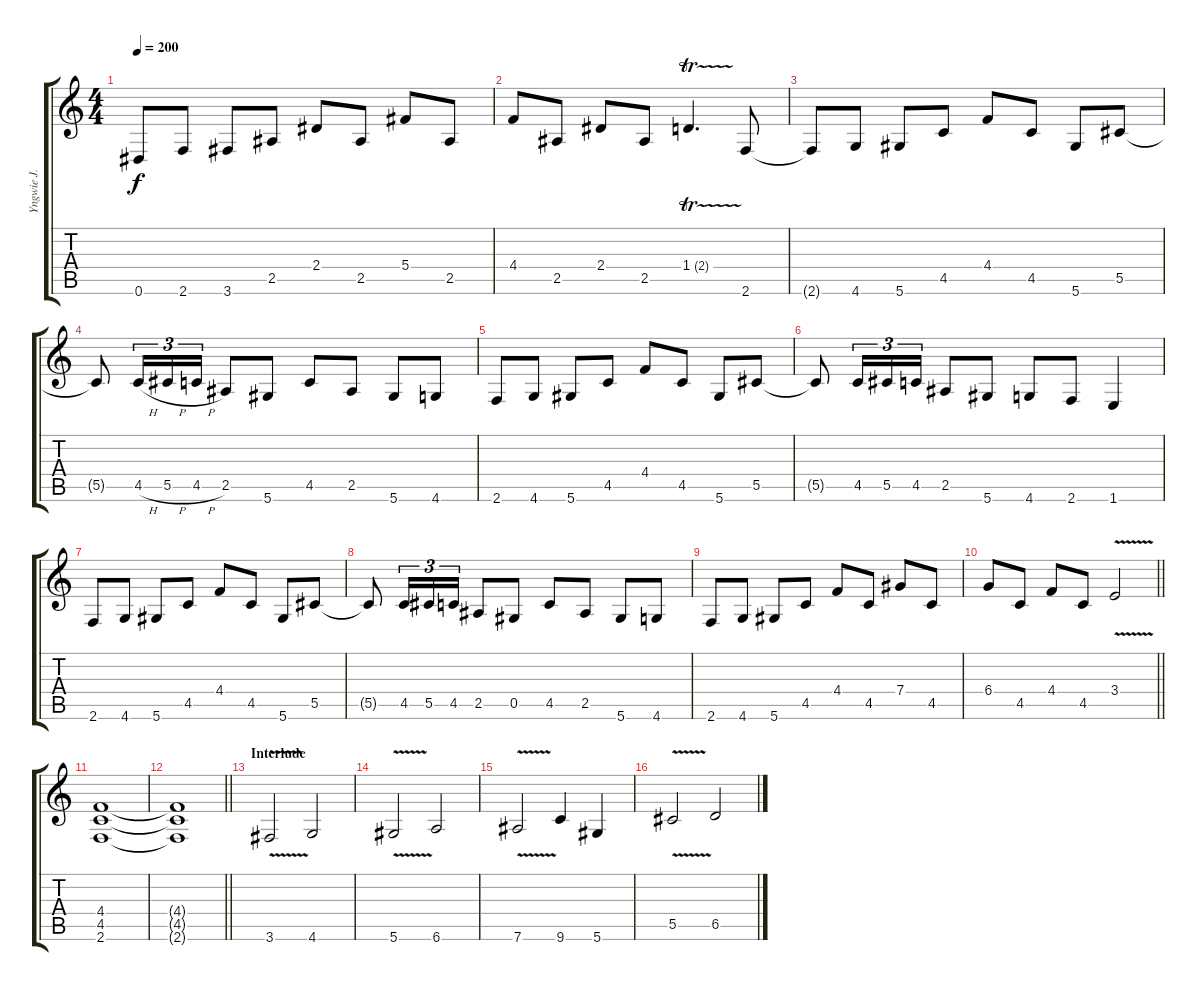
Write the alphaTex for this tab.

\track ("Yngwie J. Malmsteen" "Yngwie J. ") {instrument distortionguitar}
\staff {score tabs}
\tuning (Eb4 Bb3 Gb3 Db3 Ab2 Eb2) {hide}
\ts (4 4)
\tempo 200
\clef g2
\ks c
0.6.8{dy f} 2.6.8 3.6.8 2.5.8 2.4.8 2.5.8 5.4.8 2.5.8 |
4.4.8 2.5.8 2.4.8 2.5.8 1.4{tr (2 16)}.4{d} 2.6.8 |
2.6{t}.8 4.6.8 5.6.8 4.5.8 4.4.8 4.5.8 5.6.8 5.5.8 |
5.5{t}.8 4.5{h}.16{tu (3 2)} 5.5{h}.16{tu (3 2)} 4.5{h}.16{tu (3 2)} 2.5.8 5.6.8 4.5.8 2.5.8 5.6.8 4.6.8 |
2.6.8 4.6.8 5.6.8 4.5.8 4.4.8 4.5.8 5.6.8 5.5.8 |
5.5{t}.8 4.5.16{tu (3 2)} 5.5.16{tu (3 2)} 4.5.16{tu (3 2)} 2.5.8 5.6.8 4.6.8 2.6.8 1.6.4 |
2.6.8 4.6.8 5.6.8 4.5.8 4.4.8 4.5.8 5.6.8 5.5.8 |
5.5{t}.8 4.5.16{tu (3 2)} 5.5.16{tu (3 2)} 4.5.16{tu (3 2)} 2.5.8 0.5.8 4.5.8 2.5.8 5.6.8 4.6.8 |
2.6.8 4.6.8 5.6.8 4.5.8 4.4.8 4.5.8 7.4.8 4.5.8 |
\barLineRight lightlight
6.4.8 4.5.8 4.4.8 4.5.8 3.4{v}.2 |
(4.4 4.5 2.6).1 |
\barLineRight lightlight
(4.4{t} 4.5{t} 2.6{t}).1 |
\section ("" "Interlude")
3.6{v}.2 4.6.2 |
5.6{v}.2 6.6.2 |
7.6{v}.2 9.6.4 5.6.4 |
5.5{v}.2 6.5.2
